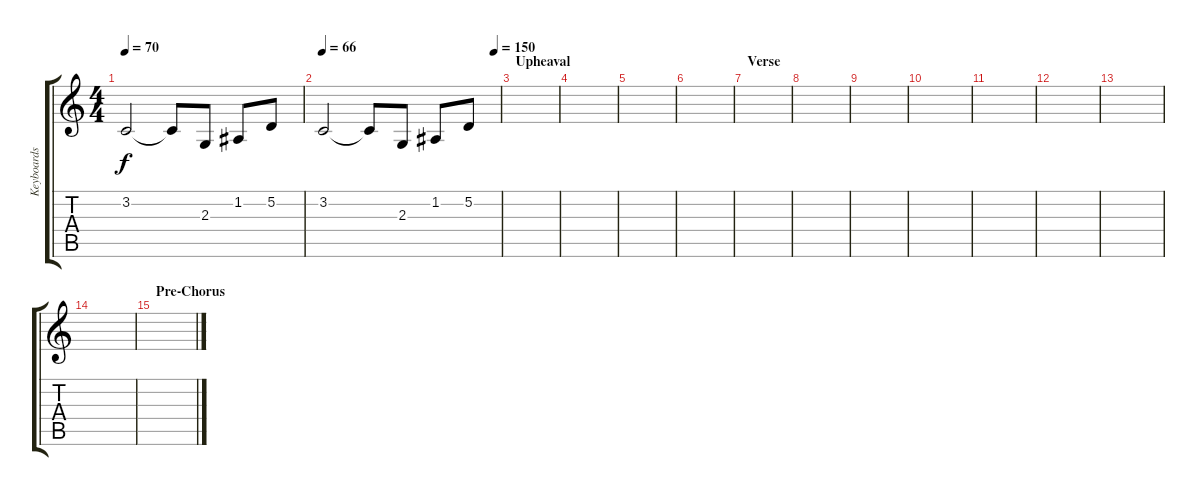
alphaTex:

\track ("Keyboards" "Keyboards") {instrument tremolostrings}
\staff {score tabs}
\tuning (D4 A3 F3 C3 G2 C2) {hide}
\ts (4 4)
\tempo 70
\clef g2
\ks c
3.2.2{dy f} 3.2{t}.8 2.3.8 1.2.8 5.2.8 |
\tempo 66
\tempo (150 0.96875)
3.2.2 3.2{t}.8 2.3.8 1.2.8 5.2.8 |
\section ("" "Upheaval")
|
|
|
|
\section ("" "Verse")
|
|
|
|
|
|
|
|
\section ("" "Pre-Chorus")
